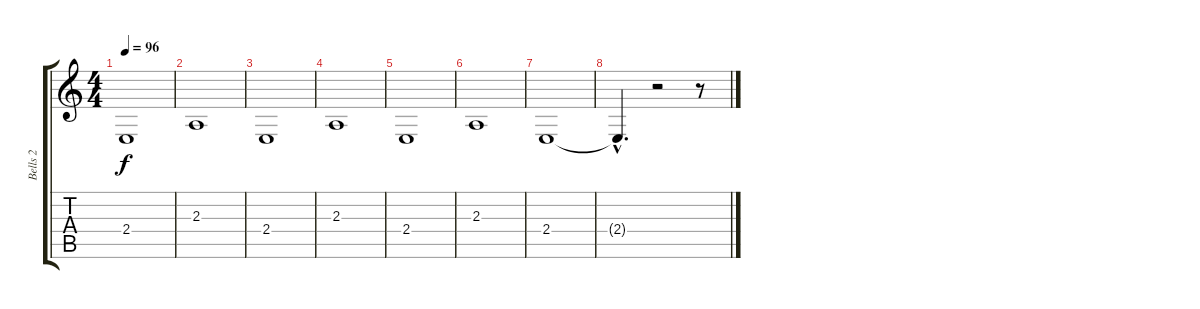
\track ("Bells 2" "Bells 2") {instrument vibraphone}
\staff {score tabs}
\tuning (E4 B3 G3 D3 A2 E2) {hide}
\ts (4 4)
\tempo 96
\clef g2
\ks c
2.4.1{dy f} |
2.3.1 |
2.4.1 |
2.3.1 |
2.4.1 |
2.3.1 |
2.4.1 |
2.4{hac t}.4{d} r.2 r.8
